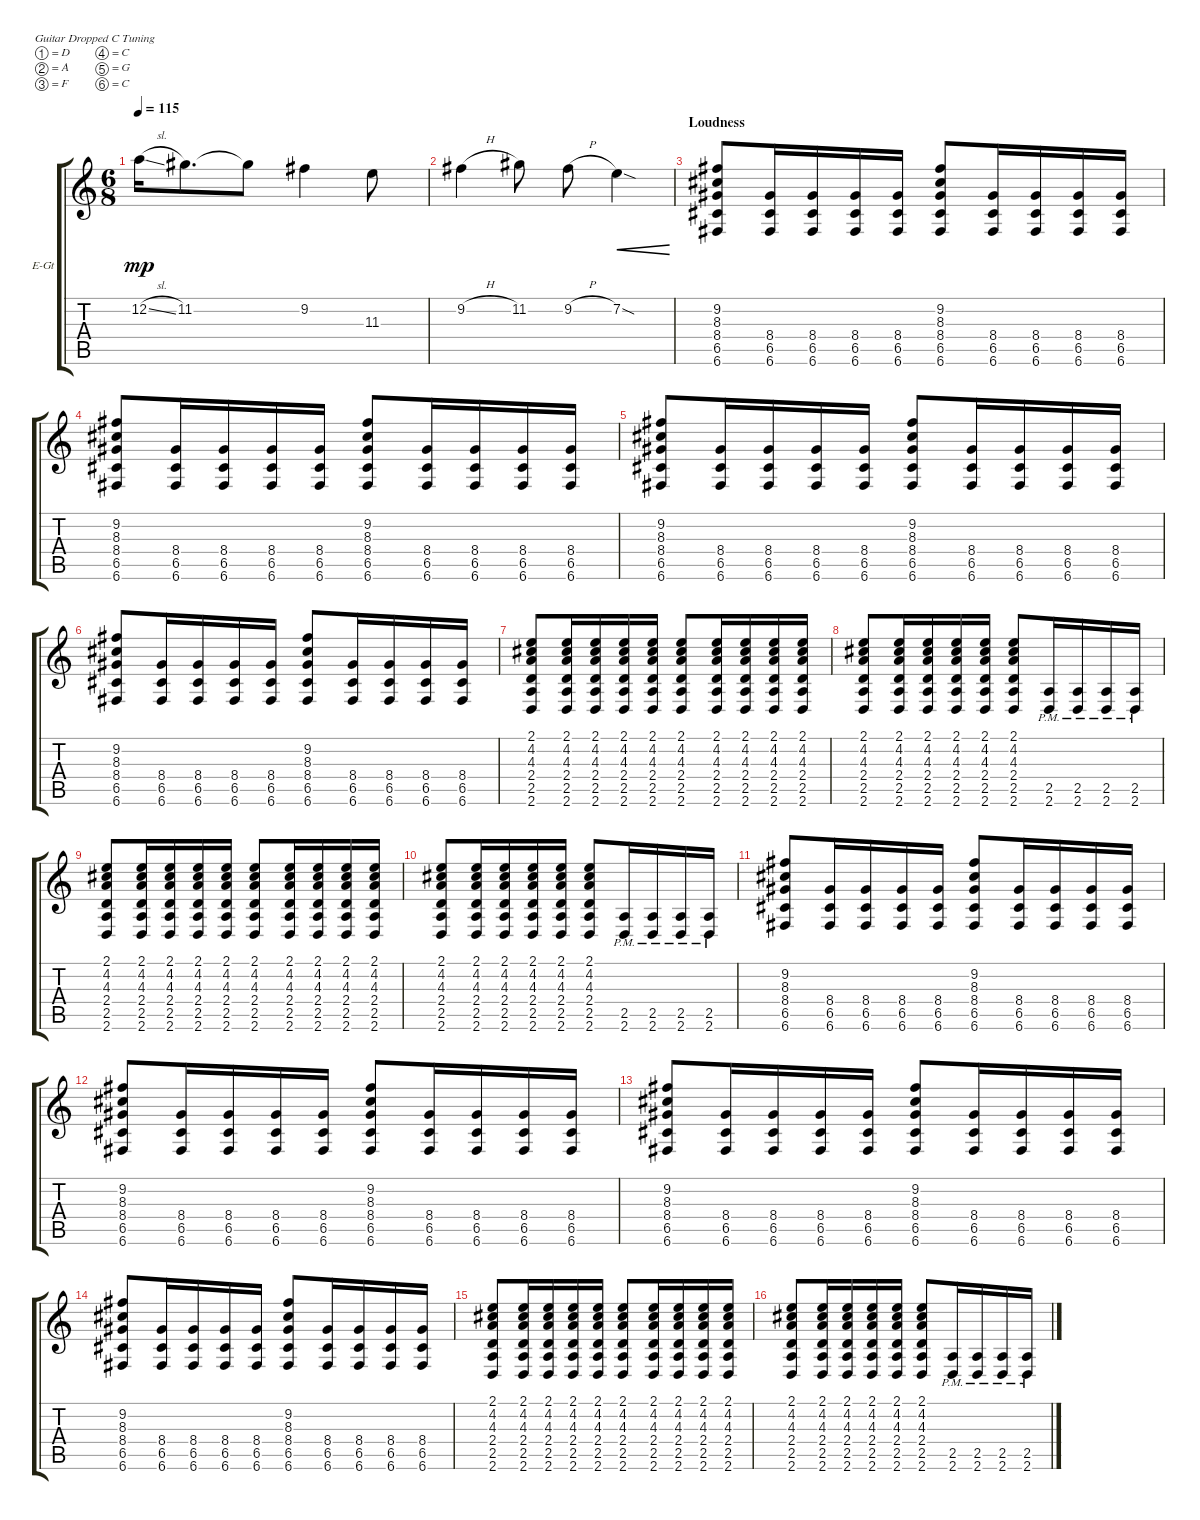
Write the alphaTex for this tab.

\bracketExtendMode groupsimilarinstruments
\firstSystemTrackNameOrientation horizontal
\otherSystemsTrackNameOrientation horizontal
\track ("Electric Guitar 2" "E-Gt") {instrument distortionguitar}
\staff {score tabs}
\tuning (D4 A3 F3 C3 G2 C2)
\ts (6 8)
\tempo 115
\clef g2
\ks c
12.2{sl}.16{dy mp} 11.2.8{d} 11.2{t}.8 9.2.4 11.3.8 |
9.2{h}.4 11.2.8 9.2{h}.8 7.2{sod}.4{cre} |
\section ("" "Loudness")
(9.2 8.3 8.4 6.5 6.6).8 (6.6 6.5 8.4).16 (6.6 6.5 8.4).16 (6.6 6.5 8.4).16 (6.6 6.5 8.4).16 (9.2 8.3 8.4 6.5 6.6).8 (6.6 6.5 8.4).16 (6.6 6.5 8.4).16 (6.6 6.5 8.4).16 (6.6 6.5 8.4).16 |
(9.2 8.3 8.4 6.5 6.6).8 (6.6 6.5 8.4).16 (6.6 6.5 8.4).16 (6.6 6.5 8.4).16 (6.6 6.5 8.4).16 (9.2 8.3 8.4 6.5 6.6).8 (6.6 6.5 8.4).16 (6.6 6.5 8.4).16 (6.6 6.5 8.4).16 (6.6 6.5 8.4).16 |
(9.2 8.3 8.4 6.5 6.6).8 (6.6 6.5 8.4).16 (6.6 6.5 8.4).16 (6.6 6.5 8.4).16 (6.6 6.5 8.4).16 (9.2 8.3 8.4 6.5 6.6).8 (6.6 6.5 8.4).16 (6.6 6.5 8.4).16 (6.6 6.5 8.4).16 (6.6 6.5 8.4).16 |
(9.2 8.3 8.4 6.5 6.6).8 (6.6 6.5 8.4).16 (6.6 6.5 8.4).16 (6.6 6.5 8.4).16 (6.6 6.5 8.4).16 (9.2 8.3 8.4 6.5 6.6).8 (6.6 6.5 8.4).16 (6.6 6.5 8.4).16 (6.6 6.5 8.4).16 (6.6 6.5 8.4).16 |
(4.2 2.1 4.3 2.4 2.5 2.6).8 (2.6 2.5 2.4 4.3 4.2 2.1).16 (2.1 4.2 4.3 2.4 2.5 2.6).16 (2.1 4.2 4.3 2.4 2.5 2.6).16 (2.1 4.2 4.3 2.4 2.5 2.6).16 (4.2 2.1 4.3 2.4 2.5 2.6).8 (2.6 2.5 2.4 4.3 4.2 2.1).16 (2.1 4.2 4.3 2.4 2.5 2.6).16 (2.1 4.2 4.3 2.4 2.5 2.6).16 (2.1 4.2 4.3 2.4 2.5 2.6).16 |
(4.2 2.1 4.3 2.4 2.5 2.6).8 (2.6 2.5 2.4 4.3 4.2 2.1).16 (2.1 4.2 4.3 2.4 2.5 2.6).16 (2.1 4.2 4.3 2.4 2.5 2.6).16 (2.1 4.2 4.3 2.4 2.5 2.6).16 (2.6 2.5 2.4 4.3 4.2 2.1).8 (2.6{pm} 2.5{pm}).16 (2.6{pm} 2.5{pm}).16 (2.6{pm} 2.5{pm}).16 (2.6{pm} 2.5{pm}).16 |
(4.2 2.1 4.3 2.4 2.5 2.6).8 (2.6 2.5 2.4 4.3 4.2 2.1).16 (2.1 4.2 4.3 2.4 2.5 2.6).16 (2.1 4.2 4.3 2.4 2.5 2.6).16 (2.1 4.2 4.3 2.4 2.5 2.6).16 (4.2 2.1 4.3 2.4 2.5 2.6).8 (2.6 2.5 2.4 4.3 4.2 2.1).16 (2.1 4.2 4.3 2.4 2.5 2.6).16 (2.1 4.2 4.3 2.4 2.5 2.6).16 (2.1 4.2 4.3 2.4 2.5 2.6).16 |
(4.2 2.1 4.3 2.4 2.5 2.6).8 (2.6 2.5 2.4 4.3 4.2 2.1).16 (2.1 4.2 4.3 2.4 2.5 2.6).16 (2.1 4.2 4.3 2.4 2.5 2.6).16 (2.1 4.2 4.3 2.4 2.5 2.6).16 (2.6 2.5 2.4 4.3 4.2 2.1).8 (2.6{pm} 2.5{pm}).16 (2.6{pm} 2.5{pm}).16 (2.6{pm} 2.5{pm}).16 (2.6{pm} 2.5{pm}).16 |
(9.2 8.3 8.4 6.5 6.6).8 (6.6 6.5 8.4).16 (6.6 6.5 8.4).16 (6.6 6.5 8.4).16 (6.6 6.5 8.4).16 (9.2 8.3 8.4 6.5 6.6).8 (6.6 6.5 8.4).16 (6.6 6.5 8.4).16 (6.6 6.5 8.4).16 (6.6 6.5 8.4).16 |
(9.2 8.3 8.4 6.5 6.6).8 (6.6 6.5 8.4).16 (6.6 6.5 8.4).16 (6.6 6.5 8.4).16 (6.6 6.5 8.4).16 (9.2 8.3 8.4 6.5 6.6).8 (6.6 6.5 8.4).16 (6.6 6.5 8.4).16 (6.6 6.5 8.4).16 (6.6 6.5 8.4).16 |
(9.2 8.3 8.4 6.5 6.6).8 (6.6 6.5 8.4).16 (6.6 6.5 8.4).16 (6.6 6.5 8.4).16 (6.6 6.5 8.4).16 (9.2 8.3 8.4 6.5 6.6).8 (6.6 6.5 8.4).16 (6.6 6.5 8.4).16 (6.6 6.5 8.4).16 (6.6 6.5 8.4).16 |
(9.2 8.3 8.4 6.5 6.6).8 (6.6 6.5 8.4).16 (6.6 6.5 8.4).16 (6.6 6.5 8.4).16 (6.6 6.5 8.4).16 (9.2 8.3 8.4 6.5 6.6).8 (6.6 6.5 8.4).16 (6.6 6.5 8.4).16 (6.6 6.5 8.4).16 (6.6 6.5 8.4).16 |
(4.2 2.1 4.3 2.4 2.5 2.6).8 (2.6 2.5 2.4 4.3 4.2 2.1).16 (2.1 4.2 4.3 2.4 2.5 2.6).16 (2.1 4.2 4.3 2.4 2.5 2.6).16 (2.1 4.2 4.3 2.4 2.5 2.6).16 (4.2 2.1 4.3 2.4 2.5 2.6).8 (2.6 2.5 2.4 4.3 4.2 2.1).16 (2.1 4.2 4.3 2.4 2.5 2.6).16 (2.1 4.2 4.3 2.4 2.5 2.6).16 (2.1 4.2 4.3 2.4 2.5 2.6).16 |
(4.2 2.1 4.3 2.4 2.5 2.6).8 (2.6 2.5 2.4 4.3 4.2 2.1).16 (2.1 4.2 4.3 2.4 2.5 2.6).16 (2.1 4.2 4.3 2.4 2.5 2.6).16 (2.1 4.2 4.3 2.4 2.5 2.6).16 (2.6 2.5 2.4 4.3 4.2 2.1).8 (2.6{pm} 2.5{pm}).16 (2.6{pm} 2.5{pm}).16 (2.6{pm} 2.5{pm}).16 (2.6{pm} 2.5{pm}).16
